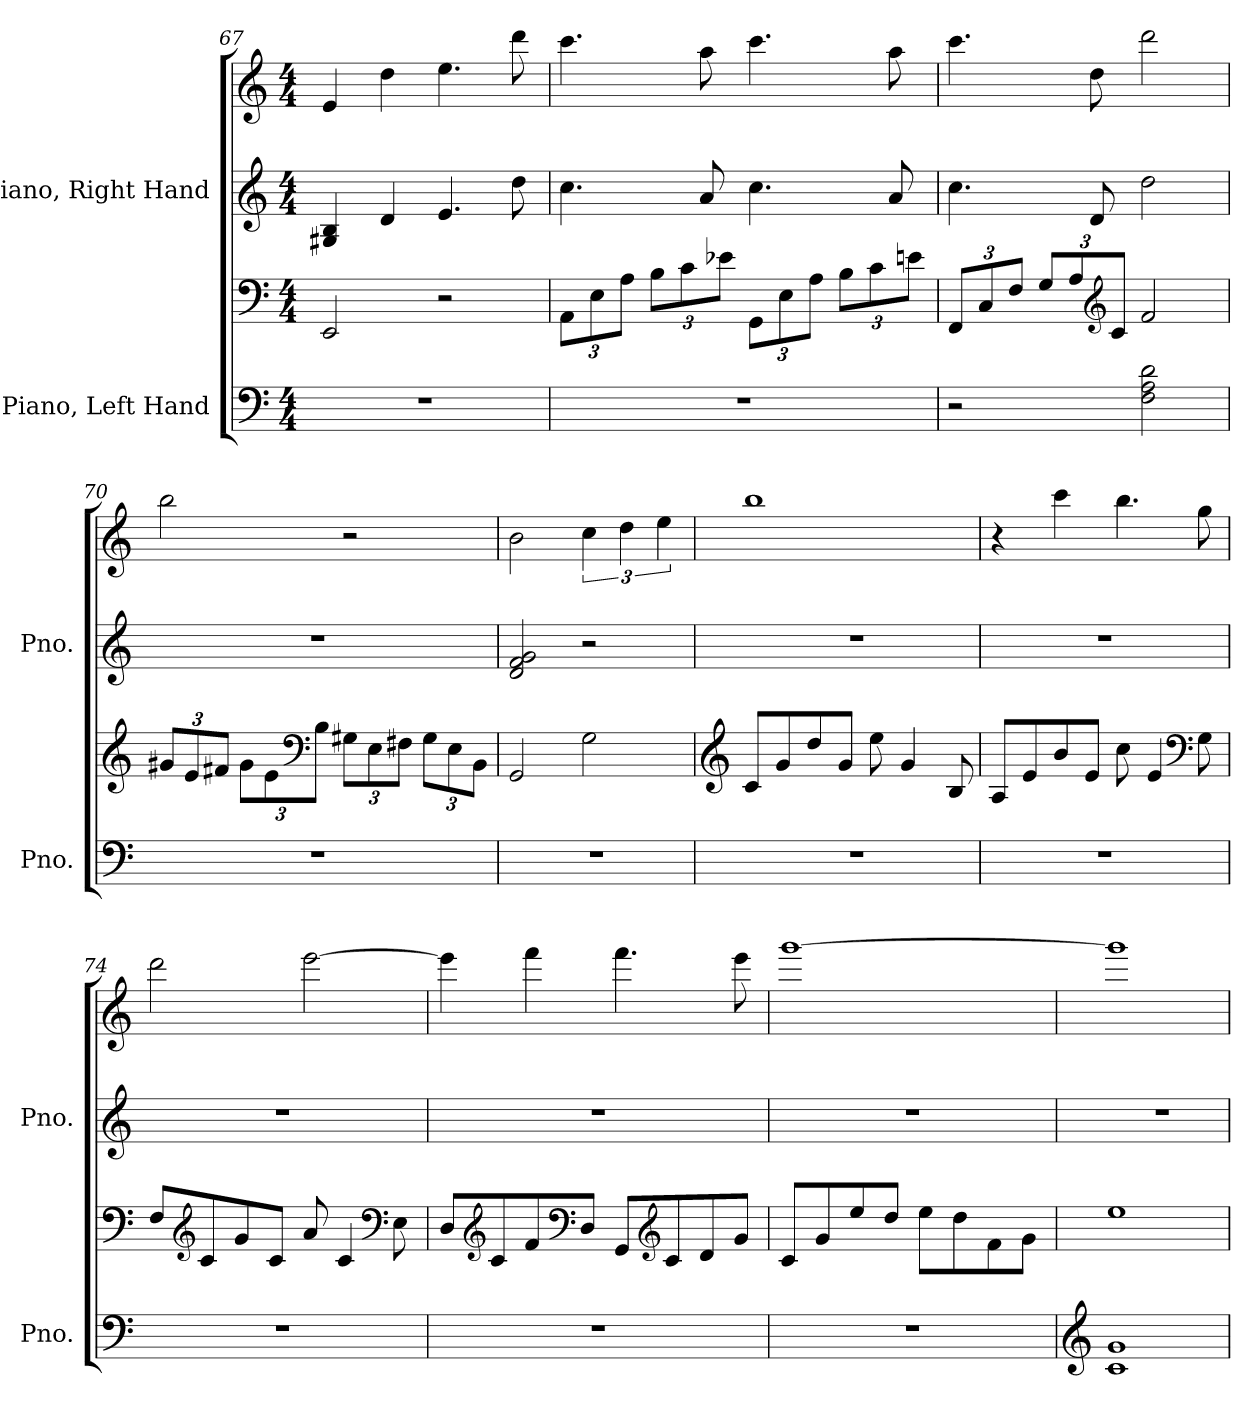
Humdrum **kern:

**kern	**kern	**kern	**kern
*part2	*part2	*part1	*part1
*staff4	*staff3	*staff2	*staff1
*I"Piano, Left Hand	*	*I"Piano, Right Hand	*
*I'Pno.	*	*I'Pno.	*
*clefF4	*clefF4	*clefG2	*clefG2
*k[]	*k[]	*k[]	*k[]
*M4/4	*M4/4	*M4/4	*M4/4
=67	=67	=67	=67
1r	2EE/	4G#X/ 4B/	4e/
.	.	4d/	4dd\
.	2r	4.e/	4.ee\
.	.	8dd\	8ddd\
!!LO:LB:g=z
=68	=68	=68	=68
*	*Xbrackettup	*	*
1r	12AA\L	4.cc\	4.ccc\
.	12E\	.	.
.	12A\J	.	.
.	12B\L	.	.
.	12c\	.	.
.	.	8a/	8aa\
.	12e-X\J	.	.
.	12GG\L	4.cc\	4.ccc\
.	12E\	.	.
.	12A\J	.	.
.	12B\L	.	.
.	12c\	.	.
.	.	8a/	8aa\
.	12en\J	.	.
=69	=69	=69	=69
2r	12FF/L	4.cc\	4.ccc\
.	12C/	.	.
.	12F/J	.	.
.	12G/L	.	.
.	12A/	.	.
.	.	8d/	8dd\
*	*clefG2	*	*
.	12c/J	.	.
2F\ 2A\ 2d\	2f/	2dd\	2ddd\
=70	=70	=70	=70
1r	12g#X/L	1r	2bb\
.	12e/	.	.
.	12f#X/J	.	.
.	12g#\L	.	.
.	12e\	.	.
*	*clefF4	*	*
.	12B\J	.	.
.	12G#X\L	.	2r
.	12E\	.	.
.	12F#X\J	.	.
.	12G#\L	.	.
.	12E\	.	.
.	12BB\J	.	.
!!LO:LB:g=z
=71	=71	=71	=71
1r	2GG/	2d/ 2f/ 2g/	2b\
.	2G\	2r	6cc\
.	.	.	6dd\
.	.	.	6ee\
=72	=72	=72	=72
*	*clefG2	*	*
1r	8c/L	1r	1bb
.	8g/	.	.
.	8dd/	.	.
.	8g/J	.	.
.	8ee\	.	.
.	4g/	.	.
.	8B/	.	.
=73	=73	=73	=73
1r	8A/L	1r	4r
.	8e/	.	.
.	8b/	.	4ccc\
.	8e/J	.	.
.	8cc\	.	4.bb\
.	4e/	.	.
*	*clefF4	*	*
.	8G\	.	8gg\
=74	=74	=74	=74
1r	8F/L	1r	2ddd\
*	*clefG2	*	*
.	8c/	.	.
.	8g/	.	.
.	8c/J	.	.
.	8a/	.	[2eee\
.	4c/	.	.
*	*clefF4	*	*
.	8E\	.	.
!!LO:PB:g=z
=75	=75	=75	=75
1r	8D/L	1r	4eee\]
*	*clefG2	*	*
.	8c/	.	.
.	8f/	.	4fff\
*	*clefF4	*	*
.	8D/J	.	.
.	8GG/L	.	4.fff\
*	*clefG2	*	*
.	8c/	.	.
.	8d/	.	.
.	8g/J	.	8eee\
=76	=76	=76	=76
1r	8c/L	1r	[1ggg
.	8g/	.	.
.	8ee/	.	.
.	8dd/J	.	.
.	8ee\L	.	.
.	8dd\	.	.
.	8f\	.	.
.	8g\J	.	.
=77	=77	=77	=77
*clefG2	*	*	*
1c 1g	1ee	1r	1ggg]
=	=	=	=
*-	*-	*-	*-
